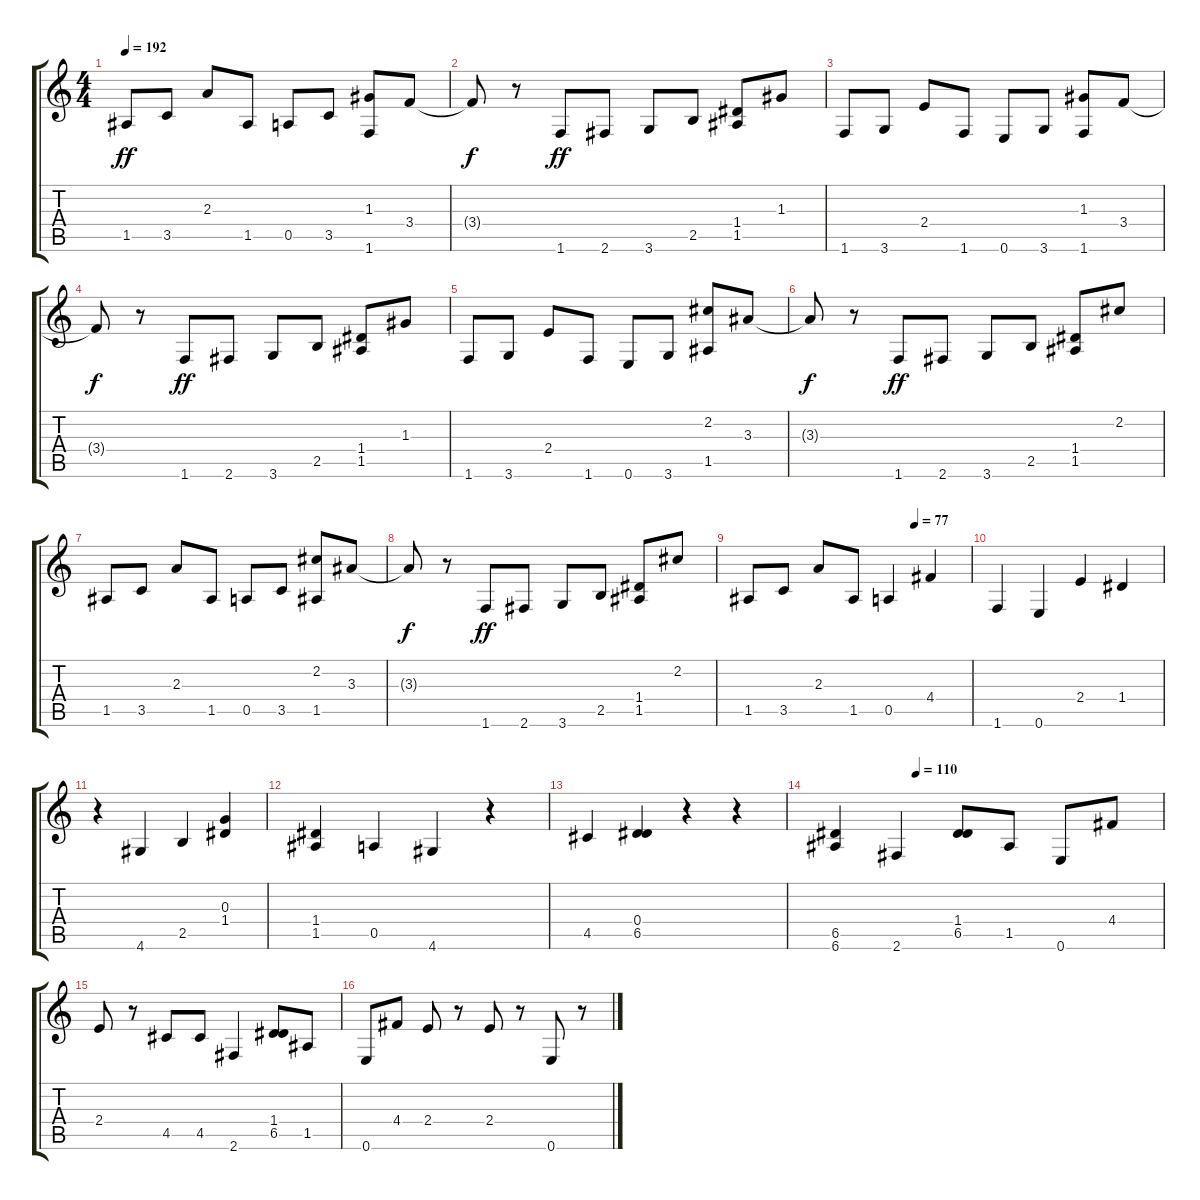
\track "" {instrument distortionguitar}
\staff {score tabs}
\tuning (E4 B3 G3 D3 A2 E2) {hide}
\ts (4 4)
\tempo 192
\clef g2
\ks c
1.5.8{dy ff} 3.5.8 2.3.8 1.5.8 0.5.8 3.5.8 (1.3 1.6).8 3.4.8 |
3.4{t}.8{dy f} r.8 1.6.8{dy ff} 2.6.8 3.6.8 2.5.8 (1.4 1.5).8 1.3.8 |
1.6.8 3.6.8 2.4.8 1.6.8 0.6.8 3.6.8 (1.3 1.6).8 3.4.8 |
3.4{t}.8{dy f} r.8 1.6.8{dy ff} 2.6.8 3.6.8 2.5.8 (1.4 1.5).8 1.3.8 |
1.6.8 3.6.8 2.4.8 1.6.8 0.6.8 3.6.8 (2.2 1.5).8 3.3.8 |
3.3{t}.8{dy f} r.8 1.6.8{dy ff} 2.6.8 3.6.8 2.5.8 (1.4 1.5).8 2.2.8 |
1.5.8 3.5.8 2.3.8 1.5.8 0.5.8 3.5.8 (2.2 1.5).8 3.3.8 |
3.3{t}.8{dy f} r.8 1.6.8{dy ff} 2.6.8 3.6.8 2.5.8 (1.4 1.5).8 2.2.8 |
\tempo (77 0.75)
1.5.8 3.5.8 2.3.8 1.5.8 0.5.4 4.4.4 |
1.6.4 0.6.4 2.4.4 1.4.4 |
r.4 4.6.4 2.5.4 (0.3 1.4).4 |
(1.4 1.5).4 0.5.4 4.6.4 r.4 |
4.5.4 (0.4 6.5).4 r.4 r.4 |
\tempo (110 0.25)
(6.5 6.6).4 2.6.4 (1.4 6.5).8 1.5.8 0.6.8 4.4.8 |
2.4.8 r.8 4.5.8 4.5.8 2.6.4 (1.4 6.5).8 1.5.8 |
0.6.8 4.4.8 2.4.8 r.8 2.4.8 r.8 0.6.8 r.8
